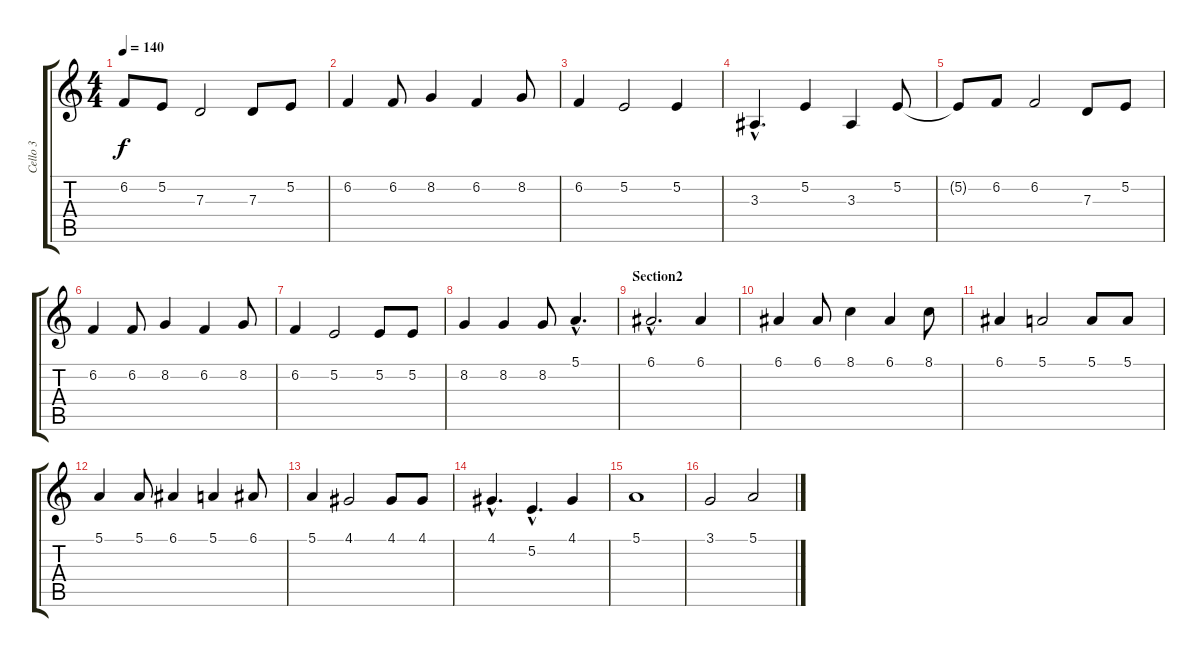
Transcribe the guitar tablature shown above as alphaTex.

\track ("Cello 3" "Cello 3") {instrument englishhorn}
\staff {score tabs}
\tuning (E4 B3 G3 D3 A2 D2) {hide}
\ts (4 4)
\tempo 140
\clef g2
\ks c
6.2{t}.8{dy f} 5.2.8 7.3.2 7.3.8 5.2.8 |
6.2.4 6.2.8 8.2.4 6.2.4 8.2.8 |
6.2.4 5.2.2 5.2.4 |
3.3{hac}.4{d} 5.2.4 3.3.4 5.2.8 |
5.2{t}.8 6.2.8 6.2.2 7.3.8 5.2.8 |
6.2.4 6.2.8 8.2.4 6.2.4 8.2.8 |
6.2.4 5.2.2 5.2.8 5.2.8 |
8.2.4 8.2.4 8.2.8 5.1{hac}.4{d} |
\section ("" "Section2")
6.1{hac}.2{d} 6.1.4 |
6.1.4 6.1.8 8.1.4 6.1.4 8.1.8 |
6.1.4 5.1.2 5.1.8 5.1.8 |
5.1.4 5.1.8 6.1.4 5.1.4 6.1.8 |
5.1.4 4.1.2 4.1.8 4.1.8 |
4.1{hac}.4{d} 5.2{hac}.4{d} 4.1.4 |
5.1.1 |
3.1.2 5.1.2
